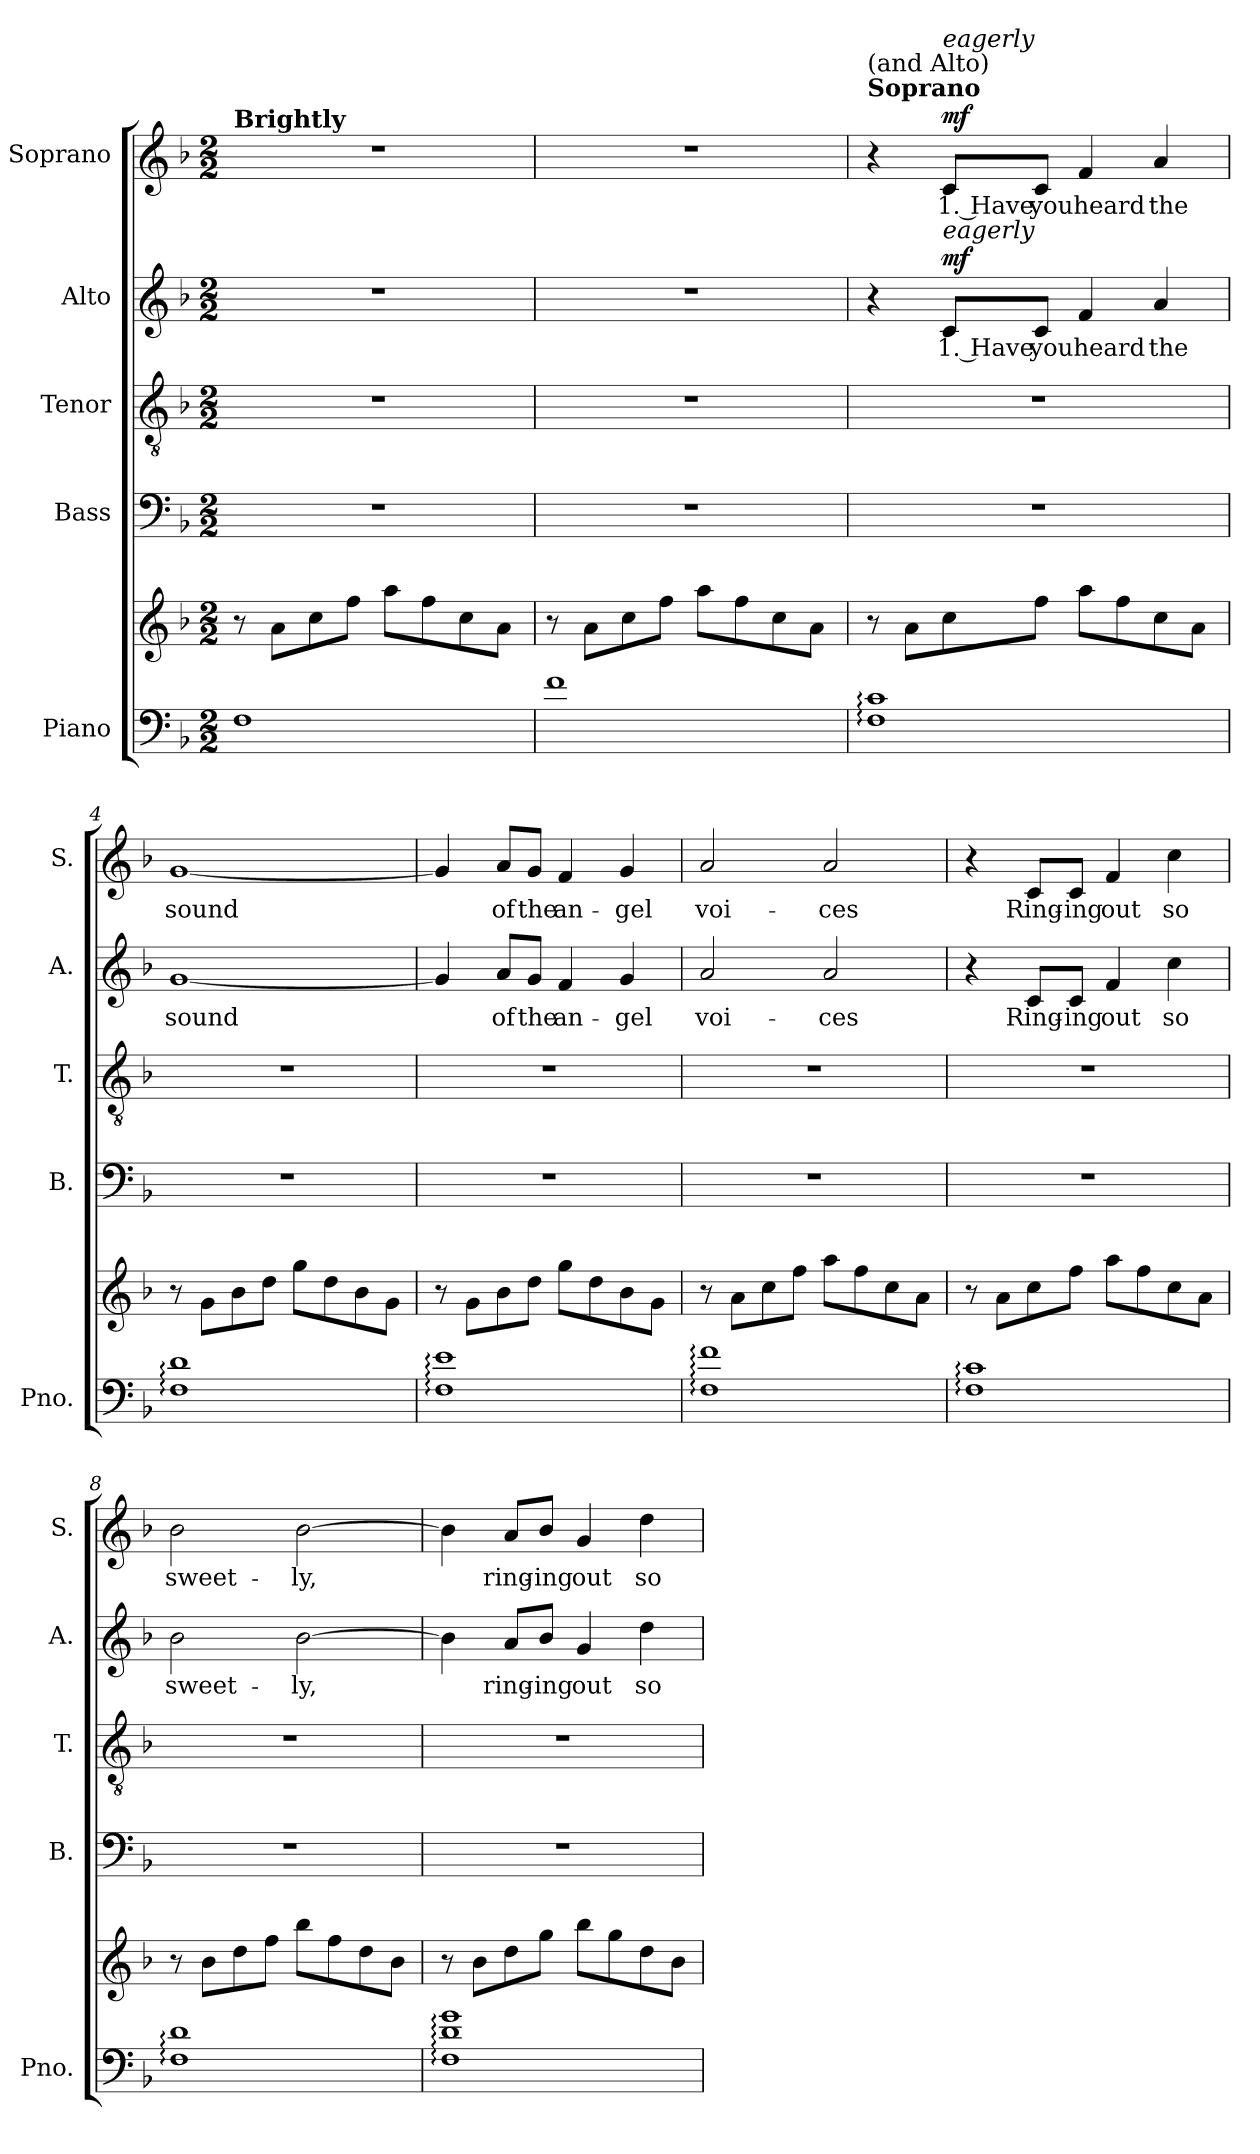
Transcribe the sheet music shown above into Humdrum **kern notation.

**kern	**kern	**kern	**kern	**kern	**text	**dynam	**kern	**text	**dynam
*part5	*part5	*part4	*part3	*part2	*part2	*part2	*part1	*part1	*part1
*staff6	*staff5	*staff4	*staff3	*staff2	*staff2	*staff2	*staff1	*staff1	*staff1
*I"Piano	*	*I"Bass	*I"Tenor	*I"Alto	*	*	*I"Soprano	*	*
*I'Pno.	*	*I'B.	*I'T.	*I'A.	*	*	*I'S.	*	*
*clefF4	*clefG2	*clefF4	*clefGv2	*clefG2	*	*	*clefG2	*	*
*k[b-]	*k[b-]	*k[b-]	*k[b-]	*k[b-]	*	*	*k[b-]	*	*
*M2/2	*M2/2	*M2/2	*M2/2	*M2/2	*	*	*M2/2	*	*
*MM138	*MM138	*MM138	*MM138	*MM138	*	*	*MM138	*	*
=1	=1	=1	=1	=1	=1	=1	=1	=1	=1
!	!	!	!	!	!	!	!LO:TX:a:B:t=Brightly	!	!
1F	8r	1r	1r	1r	.	.	1r	.	.
.	8a\L	.	.	.	.	.	.	.	.
.	8cc\	.	.	.	.	.	.	.	.
.	8ff\J	.	.	.	.	.	.	.	.
.	8aa\L	.	.	.	.	.	.	.	.
.	8ff\	.	.	.	.	.	.	.	.
.	8cc\	.	.	.	.	.	.	.	.
.	8a\J	.	.	.	.	.	.	.	.
=2	=2	=2	=2	=2	=2	=2	=2	=2	=2
1f	8r	1r	1r	1r	.	.	1r	.	.
.	8a\L	.	.	.	.	.	.	.	.
.	8cc\	.	.	.	.	.	.	.	.
.	8ff\J	.	.	.	.	.	.	.	.
.	8aa\L	.	.	.	.	.	.	.	.
.	8ff\	.	.	.	.	.	.	.	.
.	8cc\	.	.	.	.	.	.	.	.
.	8a\J	.	.	.	.	.	.	.	.
=3	=3	=3	=3	=3	=3	=3	=3	=3	=3
!	!	!	!	!	!	!	!LO:TX:a:B:t=Soprano	!	!
!	!	!	!	!	!	!	!LO:TX:a:t=(and Alto)	!	!
1F: 1c:	8r	1r	1r	4r	.	.	4r	.	.
.	8a\L	.	.	.	.	.	.	.	.
!	!	!	!	!	!	!	!LO:TX:a:i:t=eagerly	!	!
!	!	!	!	!LO:TX:a:i:t=eagerly	!	!	!	!	!
!	!	!	!	!	!LO:LY:b	!LO:DY:a	!	!LO:LY:b	!LO:DY:a
.	8cc\	.	.	8c/L	1. Have	mf	8c/L	1. Have	mf
!	!	!	!	!	!LO:LY:b	!	!	!LO:LY:b	!
.	8ff\J	.	.	8c/J	you	.	8c/J	you	.
!	!	!	!	!	!LO:LY:b	!	!	!LO:LY:b	!
.	8aa\L	.	.	4f/	heard	.	4f/	heard	.
.	8ff\	.	.	.	.	.	.	.	.
!	!	!	!	!	!LO:LY:b	!	!	!LO:LY:b	!
.	8cc\	.	.	4a/	the	.	4a/	the	.
.	8a\J	.	.	.	.	.	.	.	.
=4	=4	=4	=4	=4	=4	=4	=4	=4	=4
!	!	!	!	!	!LO:LY:b	!	!	!LO:LY:b	!
1F: 1d:	8r	1r	1r	[1g	sound	.	[1g	sound	.
.	8g\L	.	.	.	.	.	.	.	.
.	8b-\	.	.	.	.	.	.	.	.
.	8dd\J	.	.	.	.	.	.	.	.
.	8gg\L	.	.	.	.	.	.	.	.
.	8dd\	.	.	.	.	.	.	.	.
.	8b-\	.	.	.	.	.	.	.	.
.	8g\J	.	.	.	.	.	.	.	.
!!LO:LB:g=z
=5	=5	=5	=5	=5	=5	=5	=5	=5	=5
1F: 1e:	8r	1r	1r	4g/]	.	.	4g/]	.	.
.	8g\L	.	.	.	.	.	.	.	.
!	!	!	!	!	!LO:LY:b	!	!	!LO:LY:b	!
.	8b-\	.	.	8a/L	of	.	8a/L	of	.
!	!	!	!	!	!LO:LY:b	!	!	!LO:LY:b	!
.	8dd\J	.	.	8g/J	the	.	8g/J	the	.
!	!	!	!	!	!LO:LY:b	!	!	!LO:LY:b	!
.	8gg\L	.	.	4f/	an-	.	4f/	an-	.
.	8dd\	.	.	.	.	.	.	.	.
!	!	!	!	!	!LO:LY:b	!	!	!LO:LY:b	!
.	8b-\	.	.	4g/	-gel	.	4g/	-gel	.
.	8g\J	.	.	.	.	.	.	.	.
=6	=6	=6	=6	=6	=6	=6	=6	=6	=6
!	!	!	!	!	!LO:LY:b	!	!	!LO:LY:b	!
1F: 1f:	8r	1r	1r	2a/	voi-	.	2a/	voi-	.
.	8a\L	.	.	.	.	.	.	.	.
.	8cc\	.	.	.	.	.	.	.	.
.	8ff\J	.	.	.	.	.	.	.	.
!	!	!	!	!	!LO:LY:b	!	!	!LO:LY:b	!
.	8aa\L	.	.	2a/	-ces	.	2a/	-ces	.
.	8ff\	.	.	.	.	.	.	.	.
.	8cc\	.	.	.	.	.	.	.	.
.	8a\J	.	.	.	.	.	.	.	.
=7	=7	=7	=7	=7	=7	=7	=7	=7	=7
1F: 1c:	8r	1r	1r	4r	.	.	4r	.	.
.	8a\L	.	.	.	.	.	.	.	.
!	!	!	!	!	!LO:LY:b	!	!	!LO:LY:b	!
.	8cc\	.	.	8c/L	Ring-	.	8c/L	Ring-	.
!	!	!	!	!	!LO:LY:b	!	!	!LO:LY:b	!
.	8ff\J	.	.	8c/J	-ing	.	8c/J	-ing	.
!	!	!	!	!	!LO:LY:b	!	!	!LO:LY:b	!
.	8aa\L	.	.	4f/	out	.	4f/	out	.
.	8ff\	.	.	.	.	.	.	.	.
!	!	!	!	!	!LO:LY:b	!	!	!LO:LY:b	!
.	8cc\	.	.	4cc\	so	.	4cc\	so	.
.	8a\J	.	.	.	.	.	.	.	.
=8	=8	=8	=8	=8	=8	=8	=8	=8	=8
!	!	!	!	!	!LO:LY:b	!	!	!LO:LY:b	!
1F: 1d:	8r	1r	1r	2b-\	sweet-	.	2b-\	sweet-	.
.	8b-\L	.	.	.	.	.	.	.	.
.	8dd\	.	.	.	.	.	.	.	.
.	8ff\J	.	.	.	.	.	.	.	.
!	!	!	!	!	!LO:LY:b	!	!	!LO:LY:b	!
.	8bb-\L	.	.	[2b-\	-ly,	.	[2b-\	-ly,	.
.	8ff\	.	.	.	.	.	.	.	.
.	8dd\	.	.	.	.	.	.	.	.
.	8b-\J	.	.	.	.	.	.	.	.
!!LO:LB:g=z
=9	=9	=9	=9	=9	=9	=9	=9	=9	=9
1F: 1d: 1g:	8r	1r	1r	4b-\]	.	.	4b-\]	.	.
.	8b-\L	.	.	.	.	.	.	.	.
!	!	!	!	!	!LO:LY:b	!	!	!LO:LY:b	!
.	8dd\	.	.	8a/L	ring-	.	8a/L	ring-	.
!	!	!	!	!	!LO:LY:b	!	!	!LO:LY:b	!
.	8gg\J	.	.	8b-/J	-ing	.	8b-/J	-ing	.
!	!	!	!	!	!LO:LY:b	!	!	!LO:LY:b	!
.	8bb-\L	.	.	4g/	out	.	4g/	out	.
.	8gg\	.	.	.	.	.	.	.	.
!	!	!	!	!	!LO:LY:b	!	!	!LO:LY:b	!
.	8dd\	.	.	4dd\	so	.	4dd\	so	.
.	8b-\J	.	.	.	.	.	.	.	.
=	=	=	=	=	=	=	=	=	=
*-	*-	*-	*-	*-	*-	*-	*-	*-	*-
